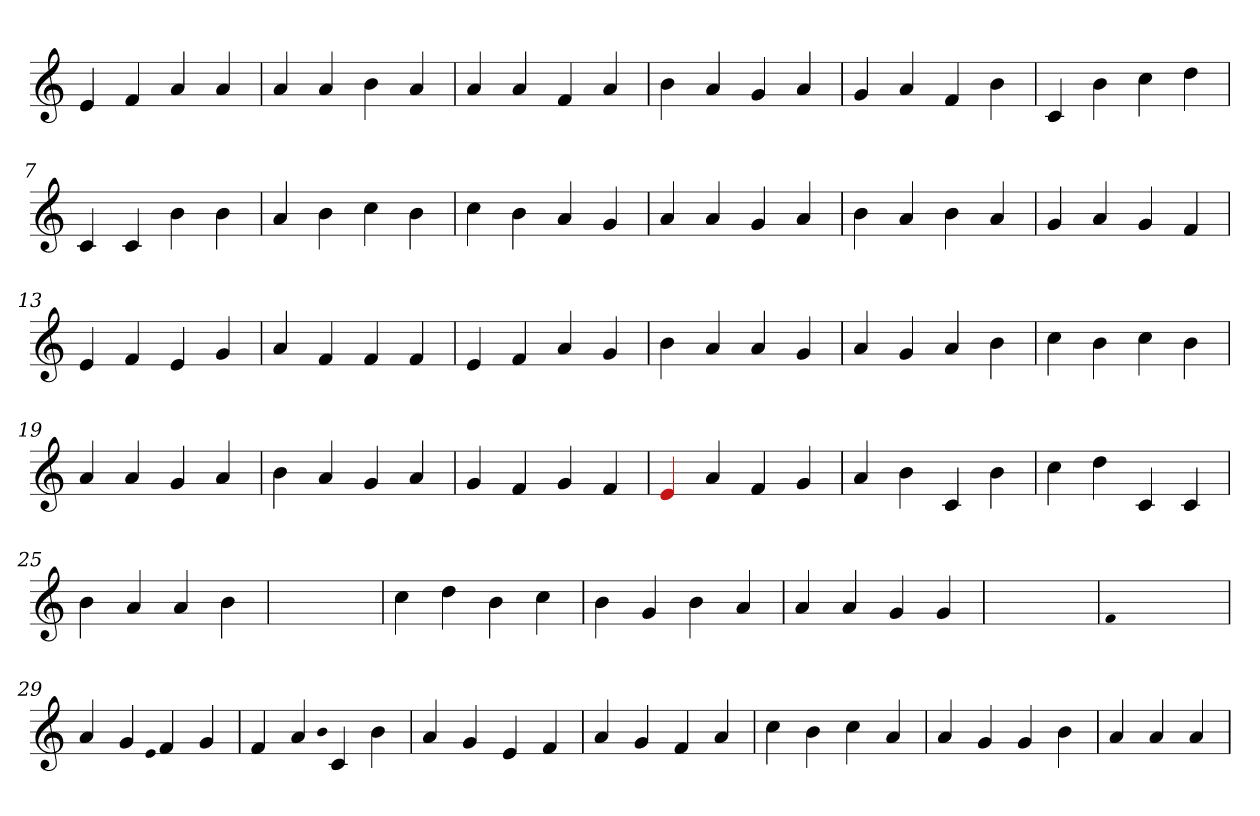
**kern
*part1
*staff1
*clefG2
=1
4e
4f
4a
4a
=2
4a
4a
4b
4a
=3
4a
4a
4f
4a
=4
4b
4a
4g
4a
=5
4g
4a
4f
4b
=6
4c
4b
4cc
4dd
=7
4c
4c
4b
4b
=8
4a
4b
4cc
4b
=9
4cc
4b
4a
4g
=10
4a
4a
4g
4a
=11
4b
4a
4b
4a
=12
4g
4a
4g
4f
=13
4e
4f
4e
4g
=14
4a
4f
4f
4f
=15
4e
4f
4a
4g
=16
4b
4a
4a
4g
=17
4a
4g
4a
4b
=18
4cc
4b
4cc
4b
=19
4a
4a
4g
4a
=20
4b
4a
4g
4a
=21
4g
4f
4g
4f
=22
4Re
4a
4f
4g
=23
4a
4b
4c
4b
=24
4cc
4dd
4c
4c
=25
4b
4a
4a
4b
=26
1ryy
=26
4cc
4dd
4b
4cc
=27
4b
4g
4b
4a
=28
4a
4a
4g
4g
=29
1ryy
=29
qqf
1ryy
=29
4a
4g
qqe
4f
4g
=30
4f
4a
qqb
4c
4b
=31
4a
4g
4e
4f
=32
4a
4g
4f
4a
=33
4cc
4b
4cc
4a
=34
4a
4g
4g
4b
=35
4a
4a
4a
=
*-
